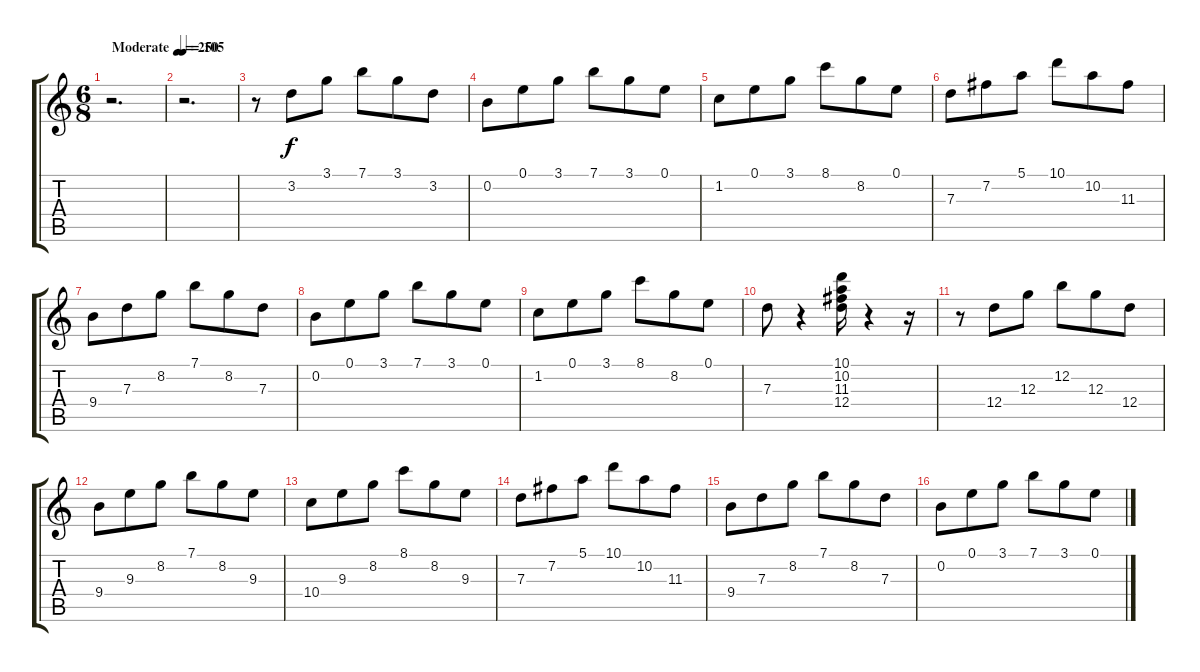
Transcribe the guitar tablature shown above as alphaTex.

\track "" {instrument electricbassfinger}
\staff {score tabs}
\tuning (E4 B3 G3 D3 A2 E2) {hide}
\ts (6 8)
\tempo (250 "Moderate")
\clef g2
\ks c
r.2{d dy f instrument electricbassfinger} |
\tempo 105
r.2{d} |
r.8 3.2.8 3.1.8 7.1.8 3.1.8 3.2.8 |
0.2.8 0.1.8 3.1.8 7.1.8 3.1.8 0.1.8 |
1.2.8 0.1.8 3.1.8 8.1.8 8.2.8 0.1.8 |
7.3.8 7.2.8 5.1.8 10.1.8 10.2.8 11.3.8 |
9.4.8 7.3.8 8.2.8 7.1.8 8.2.8 7.3.8 |
0.2.8 0.1.8 3.1.8 7.1.8 3.1.8 0.1.8 |
1.2.8 0.1.8 3.1.8 8.1.8 8.2.8 0.1.8 |
7.3.8 r.4 (10.1 10.2 11.3 12.4).16 r.4 r.16 |
r.8 12.4.8 12.3.8 12.2.8 12.3.8 12.4.8 |
9.4.8 9.3.8 8.2.8 7.1.8 8.2.8 9.3.8 |
10.4.8 9.3.8 8.2.8 8.1.8 8.2.8 9.3.8 |
7.3.8 7.2.8 5.1.8 10.1.8 10.2.8 11.3.8 |
9.4.8 7.3.8 8.2.8 7.1.8 8.2.8 7.3.8 |
0.2.8 0.1.8 3.1.8 7.1.8 3.1.8 0.1.8
